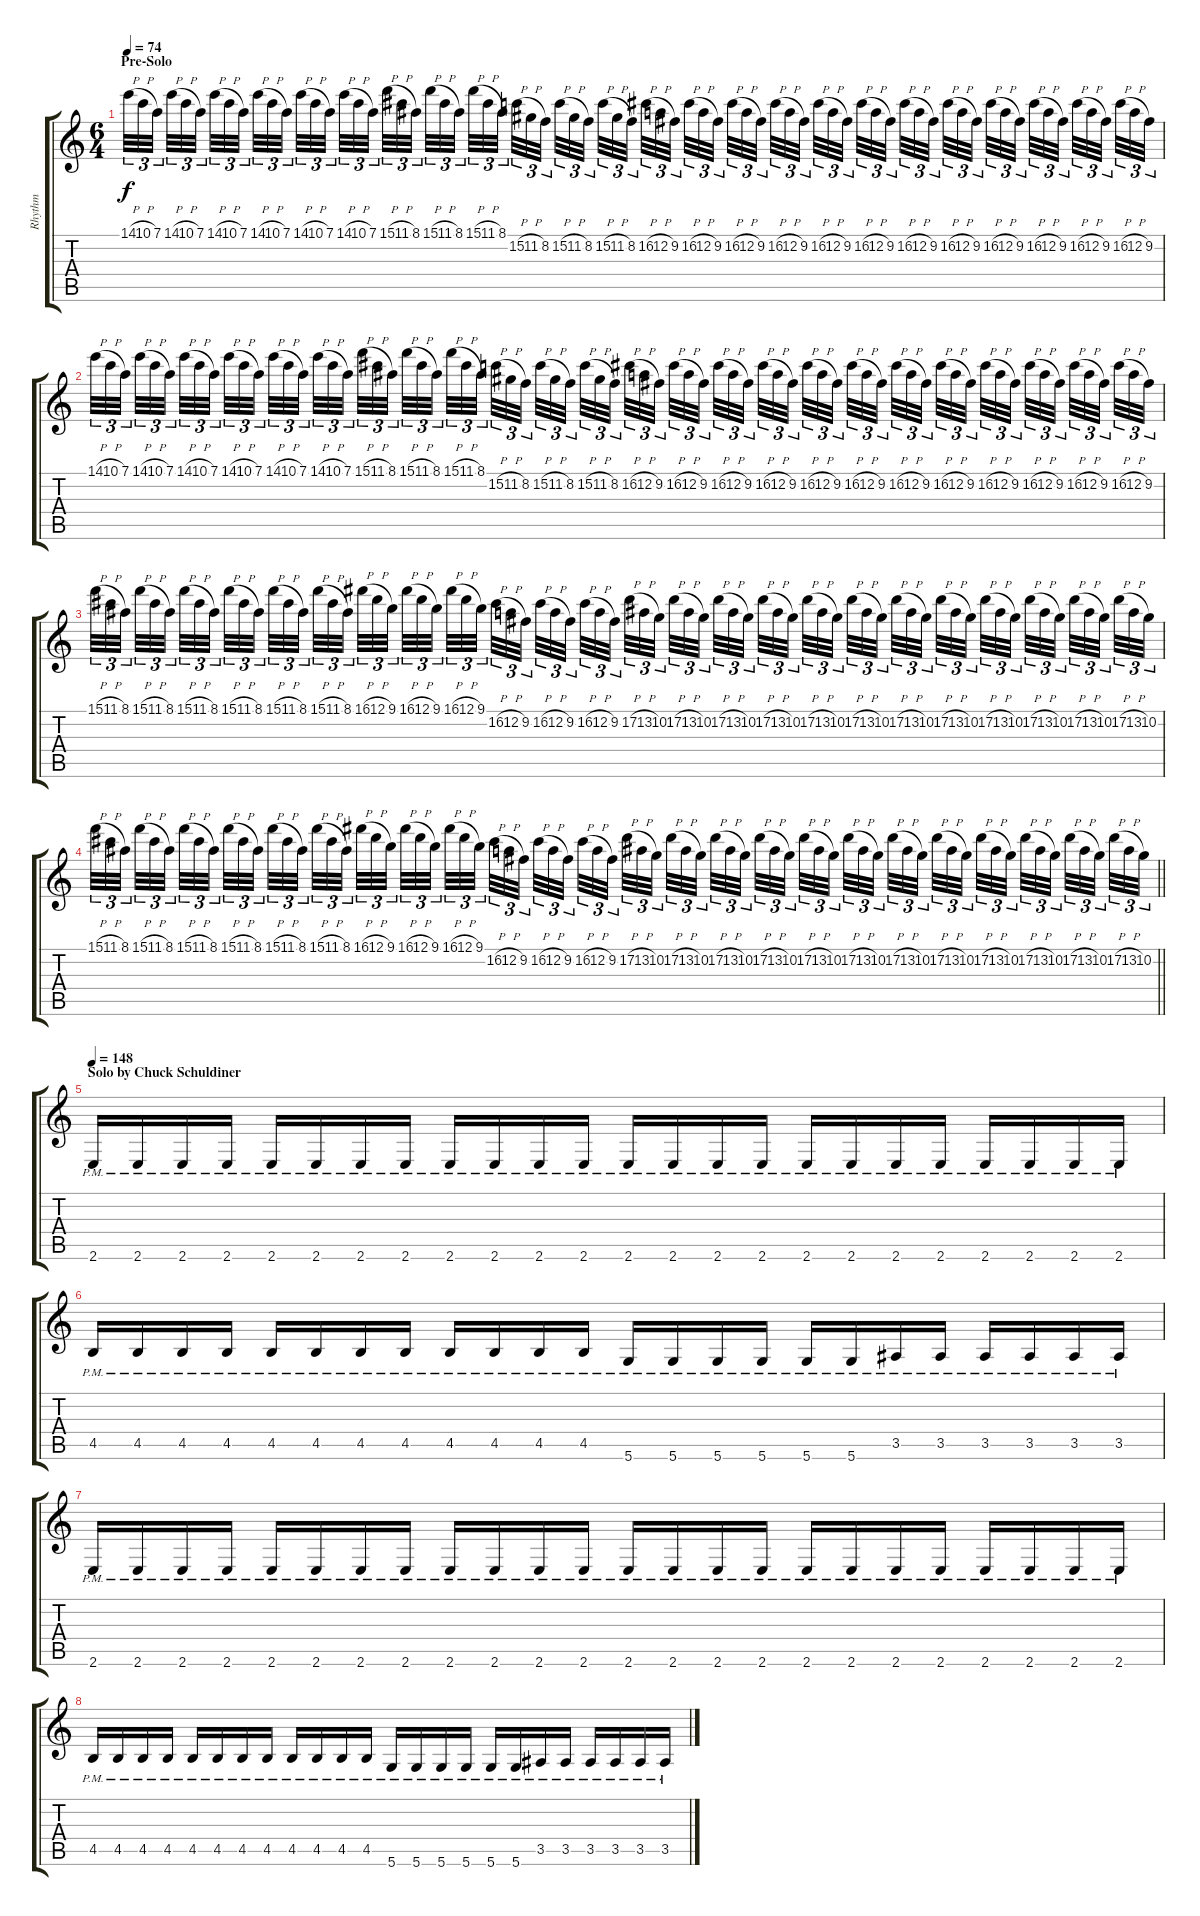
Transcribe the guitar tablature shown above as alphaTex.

\track ("Rhythm" "Rhythm") {instrument distortionguitar}
\staff {score tabs}
\tuning (D4 A3 F3 C3 G2 D2) {hide}
\ts (6 4)
\section ("" "Pre-Solo")
\tempo 74
\clef g2
\ks c
14.1{h}.32{tu (3 2) dy f} 10.1{h}.32{tu (3 2)} 7.1.32{tu (3 2) beam splitsecondary} 14.1{h}.32{tu (3 2)} 10.1{h}.32{tu (3 2)} 7.1.32{tu (3 2) beam splitsecondary} 14.1{h}.32{tu (3 2)} 10.1{h}.32{tu (3 2)} 7.1.32{tu (3 2) beam splitsecondary} 14.1{h}.32{tu (3 2)} 10.1{h}.32{tu (3 2)} 7.1.32{tu (3 2) beam splitsecondary} 14.1{h}.32{tu (3 2)} 10.1{h}.32{tu (3 2)} 7.1.32{tu (3 2) beam splitsecondary} 14.1{h}.32{tu (3 2)} 10.1{h}.32{tu (3 2)} 7.1.32{tu (3 2) beam splitsecondary} 15.1{h}.32{tu (3 2)} 11.1{h}.32{tu (3 2)} 8.1.32{tu (3 2) beam splitsecondary} 15.1{h}.32{tu (3 2)} 11.1{h}.32{tu (3 2)} 8.1.32{tu (3 2) beam splitsecondary} 15.1{h}.32{tu (3 2)} 11.1{h}.32{tu (3 2)} 8.1.32{tu (3 2) beam splitsecondary} 15.2{h}.32{tu (3 2)} 11.2{h}.32{tu (3 2)} 8.2.32{tu (3 2) beam splitsecondary} 15.2{h}.32{tu (3 2)} 11.2{h}.32{tu (3 2)} 8.2.32{tu (3 2) beam splitsecondary} 15.2{h}.32{tu (3 2)} 11.2{h}.32{tu (3 2)} 8.2.32{tu (3 2)} 16.2{h}.32{tu (3 2)} 12.2{h}.32{tu (3 2)} 9.2.32{tu (3 2) beam splitsecondary} 16.2{h}.32{tu (3 2)} 12.2{h}.32{tu (3 2)} 9.2.32{tu (3 2) beam splitsecondary} 16.2{h}.32{tu (3 2)} 12.2{h}.32{tu (3 2)} 9.2.32{tu (3 2) beam splitsecondary} 16.2{h}.32{tu (3 2)} 12.2{h}.32{tu (3 2)} 9.2.32{tu (3 2) beam splitsecondary} 16.2{h}.32{tu (3 2)} 12.2{h}.32{tu (3 2)} 9.2.32{tu (3 2) beam splitsecondary} 16.2{h}.32{tu (3 2)} 12.2{h}.32{tu (3 2)} 9.2.32{tu (3 2) beam splitsecondary} 16.2{h}.32{tu (3 2)} 12.2{h}.32{tu (3 2)} 9.2.32{tu (3 2) beam splitsecondary} 16.2{h}.32{tu (3 2)} 12.2{h}.32{tu (3 2)} 9.2.32{tu (3 2) beam splitsecondary} 16.2{h}.32{tu (3 2)} 12.2{h}.32{tu (3 2)} 9.2.32{tu (3 2) beam splitsecondary} 16.2{h}.32{tu (3 2)} 12.2{h}.32{tu (3 2)} 9.2.32{tu (3 2) beam splitsecondary} 16.2{h}.32{tu (3 2)} 12.2{h}.32{tu (3 2)} 9.2.32{tu (3 2) beam splitsecondary} 16.2{h}.32{tu (3 2)} 12.2{h}.32{tu (3 2)} 9.2.32{tu (3 2)} |
14.1{h}.32{tu (3 2)} 10.1{h}.32{tu (3 2)} 7.1.32{tu (3 2) beam splitsecondary} 14.1{h}.32{tu (3 2)} 10.1{h}.32{tu (3 2)} 7.1.32{tu (3 2) beam splitsecondary} 14.1{h}.32{tu (3 2)} 10.1{h}.32{tu (3 2)} 7.1.32{tu (3 2) beam splitsecondary} 14.1{h}.32{tu (3 2)} 10.1{h}.32{tu (3 2)} 7.1.32{tu (3 2) beam splitsecondary} 14.1{h}.32{tu (3 2)} 10.1{h}.32{tu (3 2)} 7.1.32{tu (3 2) beam splitsecondary} 14.1{h}.32{tu (3 2)} 10.1{h}.32{tu (3 2)} 7.1.32{tu (3 2) beam splitsecondary} 15.1{h}.32{tu (3 2)} 11.1{h}.32{tu (3 2)} 8.1.32{tu (3 2) beam splitsecondary} 15.1{h}.32{tu (3 2)} 11.1{h}.32{tu (3 2)} 8.1.32{tu (3 2) beam splitsecondary} 15.1{h}.32{tu (3 2)} 11.1{h}.32{tu (3 2)} 8.1.32{tu (3 2) beam splitsecondary} 15.2{h}.32{tu (3 2)} 11.2{h}.32{tu (3 2)} 8.2.32{tu (3 2) beam splitsecondary} 15.2{h}.32{tu (3 2)} 11.2{h}.32{tu (3 2)} 8.2.32{tu (3 2) beam splitsecondary} 15.2{h}.32{tu (3 2)} 11.2{h}.32{tu (3 2)} 8.2.32{tu (3 2)} 16.2{h}.32{tu (3 2)} 12.2{h}.32{tu (3 2)} 9.2.32{tu (3 2) beam splitsecondary} 16.2{h}.32{tu (3 2)} 12.2{h}.32{tu (3 2)} 9.2.32{tu (3 2) beam splitsecondary} 16.2{h}.32{tu (3 2)} 12.2{h}.32{tu (3 2)} 9.2.32{tu (3 2) beam splitsecondary} 16.2{h}.32{tu (3 2)} 12.2{h}.32{tu (3 2)} 9.2.32{tu (3 2) beam splitsecondary} 16.2{h}.32{tu (3 2)} 12.2{h}.32{tu (3 2)} 9.2.32{tu (3 2) beam splitsecondary} 16.2{h}.32{tu (3 2)} 12.2{h}.32{tu (3 2)} 9.2.32{tu (3 2) beam splitsecondary} 16.2{h}.32{tu (3 2)} 12.2{h}.32{tu (3 2)} 9.2.32{tu (3 2) beam splitsecondary} 16.2{h}.32{tu (3 2)} 12.2{h}.32{tu (3 2)} 9.2.32{tu (3 2) beam splitsecondary} 16.2{h}.32{tu (3 2)} 12.2{h}.32{tu (3 2)} 9.2.32{tu (3 2) beam splitsecondary} 16.2{h}.32{tu (3 2)} 12.2{h}.32{tu (3 2)} 9.2.32{tu (3 2) beam splitsecondary} 16.2{h}.32{tu (3 2)} 12.2{h}.32{tu (3 2)} 9.2.32{tu (3 2) beam splitsecondary} 16.2{h}.32{tu (3 2)} 12.2{h}.32{tu (3 2)} 9.2.32{tu (3 2)} |
15.1{h}.32{tu (3 2)} 11.1{h}.32{tu (3 2)} 8.1.32{tu (3 2) beam splitsecondary} 15.1{h}.32{tu (3 2)} 11.1{h}.32{tu (3 2)} 8.1.32{tu (3 2) beam splitsecondary} 15.1{h}.32{tu (3 2)} 11.1{h}.32{tu (3 2)} 8.1.32{tu (3 2) beam splitsecondary} 15.1{h}.32{tu (3 2)} 11.1{h}.32{tu (3 2)} 8.1.32{tu (3 2) beam splitsecondary} 15.1{h}.32{tu (3 2)} 11.1{h}.32{tu (3 2)} 8.1.32{tu (3 2) beam splitsecondary} 15.1{h}.32{tu (3 2)} 11.1{h}.32{tu (3 2)} 8.1.32{tu (3 2) beam splitsecondary} 16.1{h}.32{tu (3 2)} 12.1{h}.32{tu (3 2)} 9.1.32{tu (3 2) beam splitsecondary} 16.1{h}.32{tu (3 2)} 12.1{h}.32{tu (3 2)} 9.1.32{tu (3 2) beam splitsecondary} 16.1{h}.32{tu (3 2)} 12.1{h}.32{tu (3 2)} 9.1.32{tu (3 2) beam splitsecondary} 16.2{h}.32{tu (3 2)} 12.2{h}.32{tu (3 2)} 9.2.32{tu (3 2) beam splitsecondary} 16.2{h}.32{tu (3 2)} 12.2{h}.32{tu (3 2)} 9.2.32{tu (3 2) beam splitsecondary} 16.2{h}.32{tu (3 2)} 12.2{h}.32{tu (3 2)} 9.2.32{tu (3 2)} 17.2{h}.32{tu (3 2)} 13.2{h}.32{tu (3 2)} 10.2.32{tu (3 2) beam splitsecondary} 17.2{h}.32{tu (3 2)} 13.2{h}.32{tu (3 2)} 10.2.32{tu (3 2) beam splitsecondary} 17.2{h}.32{tu (3 2)} 13.2{h}.32{tu (3 2)} 10.2.32{tu (3 2) beam splitsecondary} 17.2{h}.32{tu (3 2)} 13.2{h}.32{tu (3 2)} 10.2.32{tu (3 2) beam splitsecondary} 17.2{h}.32{tu (3 2)} 13.2{h}.32{tu (3 2)} 10.2.32{tu (3 2) beam splitsecondary} 17.2{h}.32{tu (3 2)} 13.2{h}.32{tu (3 2)} 10.2.32{tu (3 2) beam splitsecondary} 17.2{h}.32{tu (3 2)} 13.2{h}.32{tu (3 2)} 10.2.32{tu (3 2) beam splitsecondary} 17.2{h}.32{tu (3 2)} 13.2{h}.32{tu (3 2)} 10.2.32{tu (3 2) beam splitsecondary} 17.2{h}.32{tu (3 2)} 13.2{h}.32{tu (3 2)} 10.2.32{tu (3 2) beam splitsecondary} 17.2{h}.32{tu (3 2)} 13.2{h}.32{tu (3 2)} 10.2.32{tu (3 2) beam splitsecondary} 17.2{h}.32{tu (3 2)} 13.2{h}.32{tu (3 2)} 10.2.32{tu (3 2) beam splitsecondary} 17.2{h}.32{tu (3 2)} 13.2{h}.32{tu (3 2)} 10.2.32{tu (3 2)} |
\barLineRight lightlight
15.1{h}.32{tu (3 2)} 11.1{h}.32{tu (3 2)} 8.1.32{tu (3 2) beam splitsecondary} 15.1{h}.32{tu (3 2)} 11.1{h}.32{tu (3 2)} 8.1.32{tu (3 2) beam splitsecondary} 15.1{h}.32{tu (3 2)} 11.1{h}.32{tu (3 2)} 8.1.32{tu (3 2) beam splitsecondary} 15.1{h}.32{tu (3 2)} 11.1{h}.32{tu (3 2)} 8.1.32{tu (3 2) beam splitsecondary} 15.1{h}.32{tu (3 2)} 11.1{h}.32{tu (3 2)} 8.1.32{tu (3 2) beam splitsecondary} 15.1{h}.32{tu (3 2)} 11.1{h}.32{tu (3 2)} 8.1.32{tu (3 2) beam splitsecondary} 16.1{h}.32{tu (3 2)} 12.1{h}.32{tu (3 2)} 9.1.32{tu (3 2) beam splitsecondary} 16.1{h}.32{tu (3 2)} 12.1{h}.32{tu (3 2)} 9.1.32{tu (3 2) beam splitsecondary} 16.1{h}.32{tu (3 2)} 12.1{h}.32{tu (3 2)} 9.1.32{tu (3 2) beam splitsecondary} 16.2{h}.32{tu (3 2)} 12.2{h}.32{tu (3 2)} 9.2.32{tu (3 2) beam splitsecondary} 16.2{h}.32{tu (3 2)} 12.2{h}.32{tu (3 2)} 9.2.32{tu (3 2) beam splitsecondary} 16.2{h}.32{tu (3 2)} 12.2{h}.32{tu (3 2)} 9.2.32{tu (3 2)} 17.2{h}.32{tu (3 2)} 13.2{h}.32{tu (3 2)} 10.2.32{tu (3 2) beam splitsecondary} 17.2{h}.32{tu (3 2)} 13.2{h}.32{tu (3 2)} 10.2.32{tu (3 2) beam splitsecondary} 17.2{h}.32{tu (3 2)} 13.2{h}.32{tu (3 2)} 10.2.32{tu (3 2) beam splitsecondary} 17.2{h}.32{tu (3 2)} 13.2{h}.32{tu (3 2)} 10.2.32{tu (3 2) beam splitsecondary} 17.2{h}.32{tu (3 2)} 13.2{h}.32{tu (3 2)} 10.2.32{tu (3 2) beam splitsecondary} 17.2{h}.32{tu (3 2)} 13.2{h}.32{tu (3 2)} 10.2.32{tu (3 2) beam splitsecondary} 17.2{h}.32{tu (3 2)} 13.2{h}.32{tu (3 2)} 10.2.32{tu (3 2) beam splitsecondary} 17.2{h}.32{tu (3 2)} 13.2{h}.32{tu (3 2)} 10.2.32{tu (3 2) beam splitsecondary} 17.2{h}.32{tu (3 2)} 13.2{h}.32{tu (3 2)} 10.2.32{tu (3 2) beam splitsecondary} 17.2{h}.32{tu (3 2)} 13.2{h}.32{tu (3 2)} 10.2.32{tu (3 2) beam splitsecondary} 17.2{h}.32{tu (3 2)} 13.2{h}.32{tu (3 2)} 10.2.32{tu (3 2) beam splitsecondary} 17.2{h}.32{tu (3 2)} 13.2{h}.32{tu (3 2)} 10.2.32{tu (3 2)} |
\section ("" "Solo by Chuck Schuldiner")
\tempo 148
2.6{pm}.16 2.6{pm}.16 2.6{pm}.16 2.6{pm}.16 2.6{pm}.16 2.6{pm}.16 2.6{pm}.16 2.6{pm}.16 2.6{pm}.16 2.6{pm}.16 2.6{pm}.16 2.6{pm}.16 2.6{pm}.16 2.6{pm}.16 2.6{pm}.16 2.6{pm}.16 2.6{pm}.16 2.6{pm}.16 2.6{pm}.16 2.6{pm}.16 2.6{pm}.16 2.6{pm}.16 2.6{pm}.16 2.6{pm}.16 |
4.5{pm}.16 4.5{pm}.16 4.5{pm}.16 4.5{pm}.16 4.5{pm}.16 4.5{pm}.16 4.5{pm}.16 4.5{pm}.16 4.5{pm}.16 4.5{pm}.16 4.5{pm}.16 4.5{pm}.16 5.6{pm}.16 5.6{pm}.16 5.6{pm}.16 5.6{pm}.16 5.6{pm}.16 5.6{pm}.16 3.5{pm}.16 3.5{pm}.16 3.5{pm}.16 3.5{pm}.16 3.5{pm}.16 3.5{pm}.16 |
2.6{pm}.16 2.6{pm}.16 2.6{pm}.16 2.6{pm}.16 2.6{pm}.16 2.6{pm}.16 2.6{pm}.16 2.6{pm}.16 2.6{pm}.16 2.6{pm}.16 2.6{pm}.16 2.6{pm}.16 2.6{pm}.16 2.6{pm}.16 2.6{pm}.16 2.6{pm}.16 2.6{pm}.16 2.6{pm}.16 2.6{pm}.16 2.6{pm}.16 2.6{pm}.16 2.6{pm}.16 2.6{pm}.16 2.6{pm}.16 |
4.5{pm}.16 4.5{pm}.16 4.5{pm}.16 4.5{pm}.16 4.5{pm}.16 4.5{pm}.16 4.5{pm}.16 4.5{pm}.16 4.5{pm}.16 4.5{pm}.16 4.5{pm}.16 4.5{pm}.16 5.6{pm}.16 5.6{pm}.16 5.6{pm}.16 5.6{pm}.16 5.6{pm}.16 5.6{pm}.16 3.5{pm}.16 3.5{pm}.16 3.5{pm}.16 3.5{pm}.16 3.5{pm}.16 3.5{pm}.16
